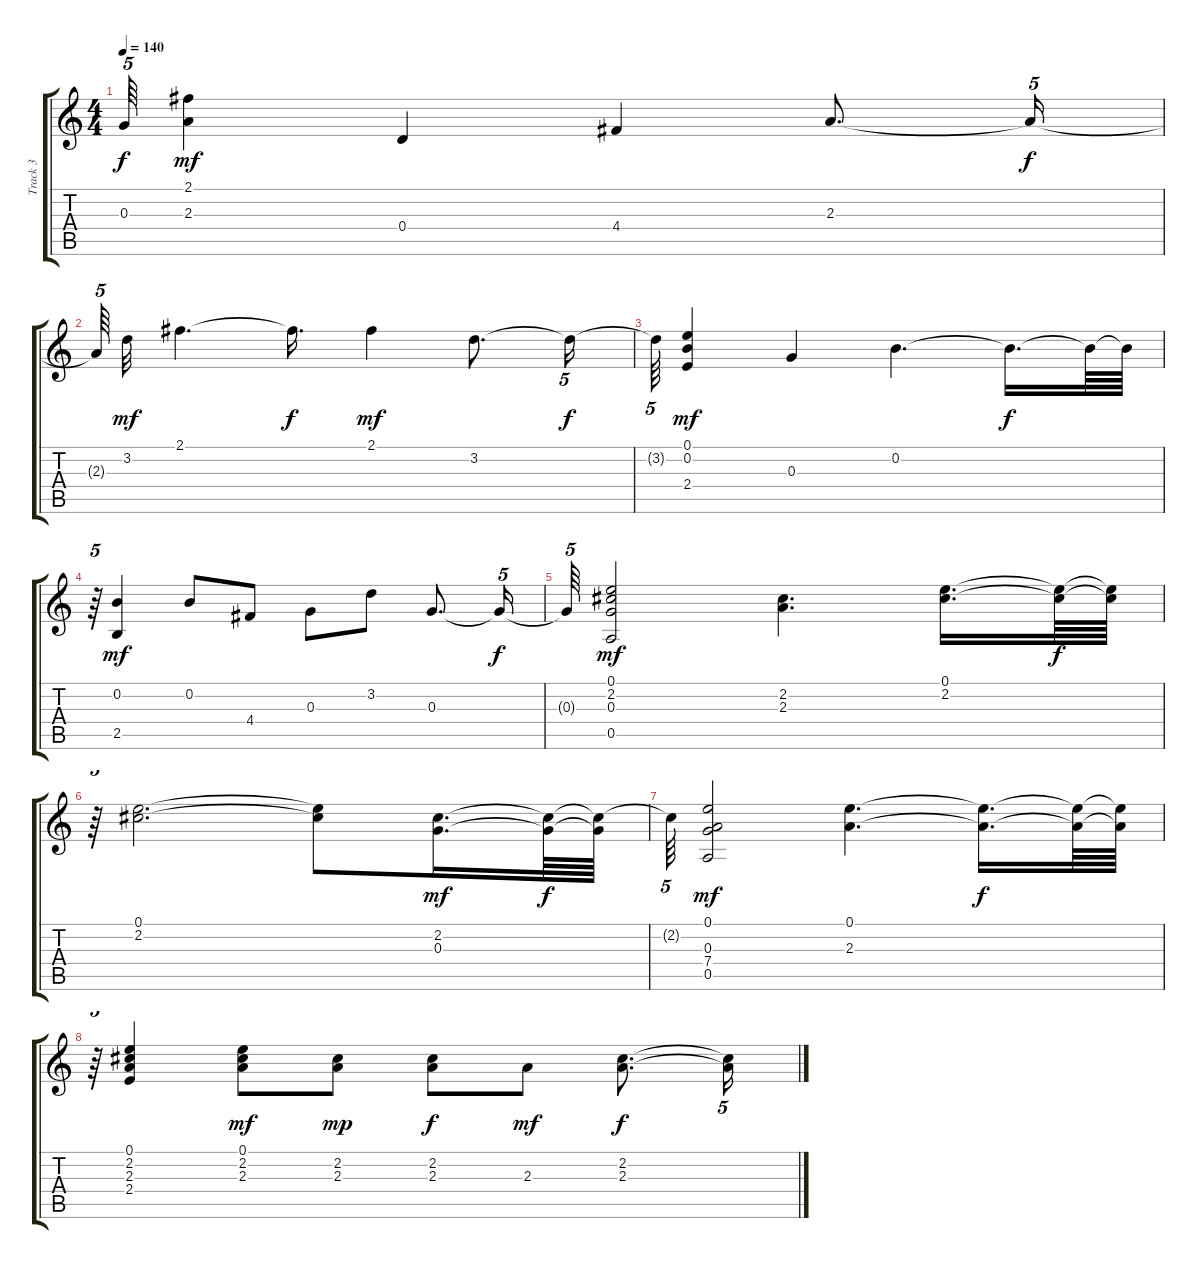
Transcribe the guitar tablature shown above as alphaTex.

\track ("Track 3" "Track 3") {instrument acousticguitarsteel}
\staff {score tabs}
\tuning (E4 B3 G3 D3 A2 E2) {hide}
\ts (4 4)
\tempo 140
\clef g2
\ks c
0.3{t}.64{tu (5 4) dy f} (2.1 2.3).4{dy mf} 0.4.4 4.4.4 2.3.8{d} 2.3{t}.16{tu (5 4) dy f} |
2.3{t}.64{tu (5 4)} 3.2.32{dy mf} 2.1.4{d} 2.1{t}.16{d dy f} 2.1.4{dy mf} 3.2.8{d} 3.2{t}.16{tu (5 4) dy f} |
3.2{t}.64{tu (5 4)} (0.1 0.2 2.4).4{dy mf} 0.3.4 0.2.4{d} 0.2{t}.16{d dy f} 0.2{t}.64 0.2{t}.64 |
r.64{tu (5 4)} (0.2 2.5).4{dy mf} 0.2.8 4.4.8 0.3.8 3.2.8 0.3.8{d} 0.3{t}.16{tu (5 4) dy f} |
0.3{t}.64{tu (5 4)} (0.1 2.2 0.3 0.5).2{dy mf} (2.2 2.3).4{d} (0.1 2.2).16{d} (0.1{t} 2.2{t}).64{dy f} (0.1{t} 2.2{t}).64 |
r.64{tu (5 4)} (0.1 2.2).2{d} (0.1{t} 2.2{t}).8 (2.2 0.3).16{d dy mf} (2.2{t} 0.3{t}).64{dy f} (2.2{t} 0.3{t}).64 |
2.2{t}.64{tu (5 4)} (0.1 0.3 7.4 0.5).2{dy mf} (0.1 2.3).4{d} (0.1{t} 2.3{t}).16{d dy f} (0.1{t} 2.3{t}).64 (0.1{t} 2.3{t}).64 |
r.64{tu (5 4)} (0.1 2.2 2.3 2.4).4 (0.1 2.2 2.3).8{dy mf} (2.2 2.3).8{dy mp} (2.2 2.3).8{dy f} 2.3.8{dy mf} (2.2 2.3).8{d dy f} (2.2{t} 2.3{t}).16{tu (5 4)}
